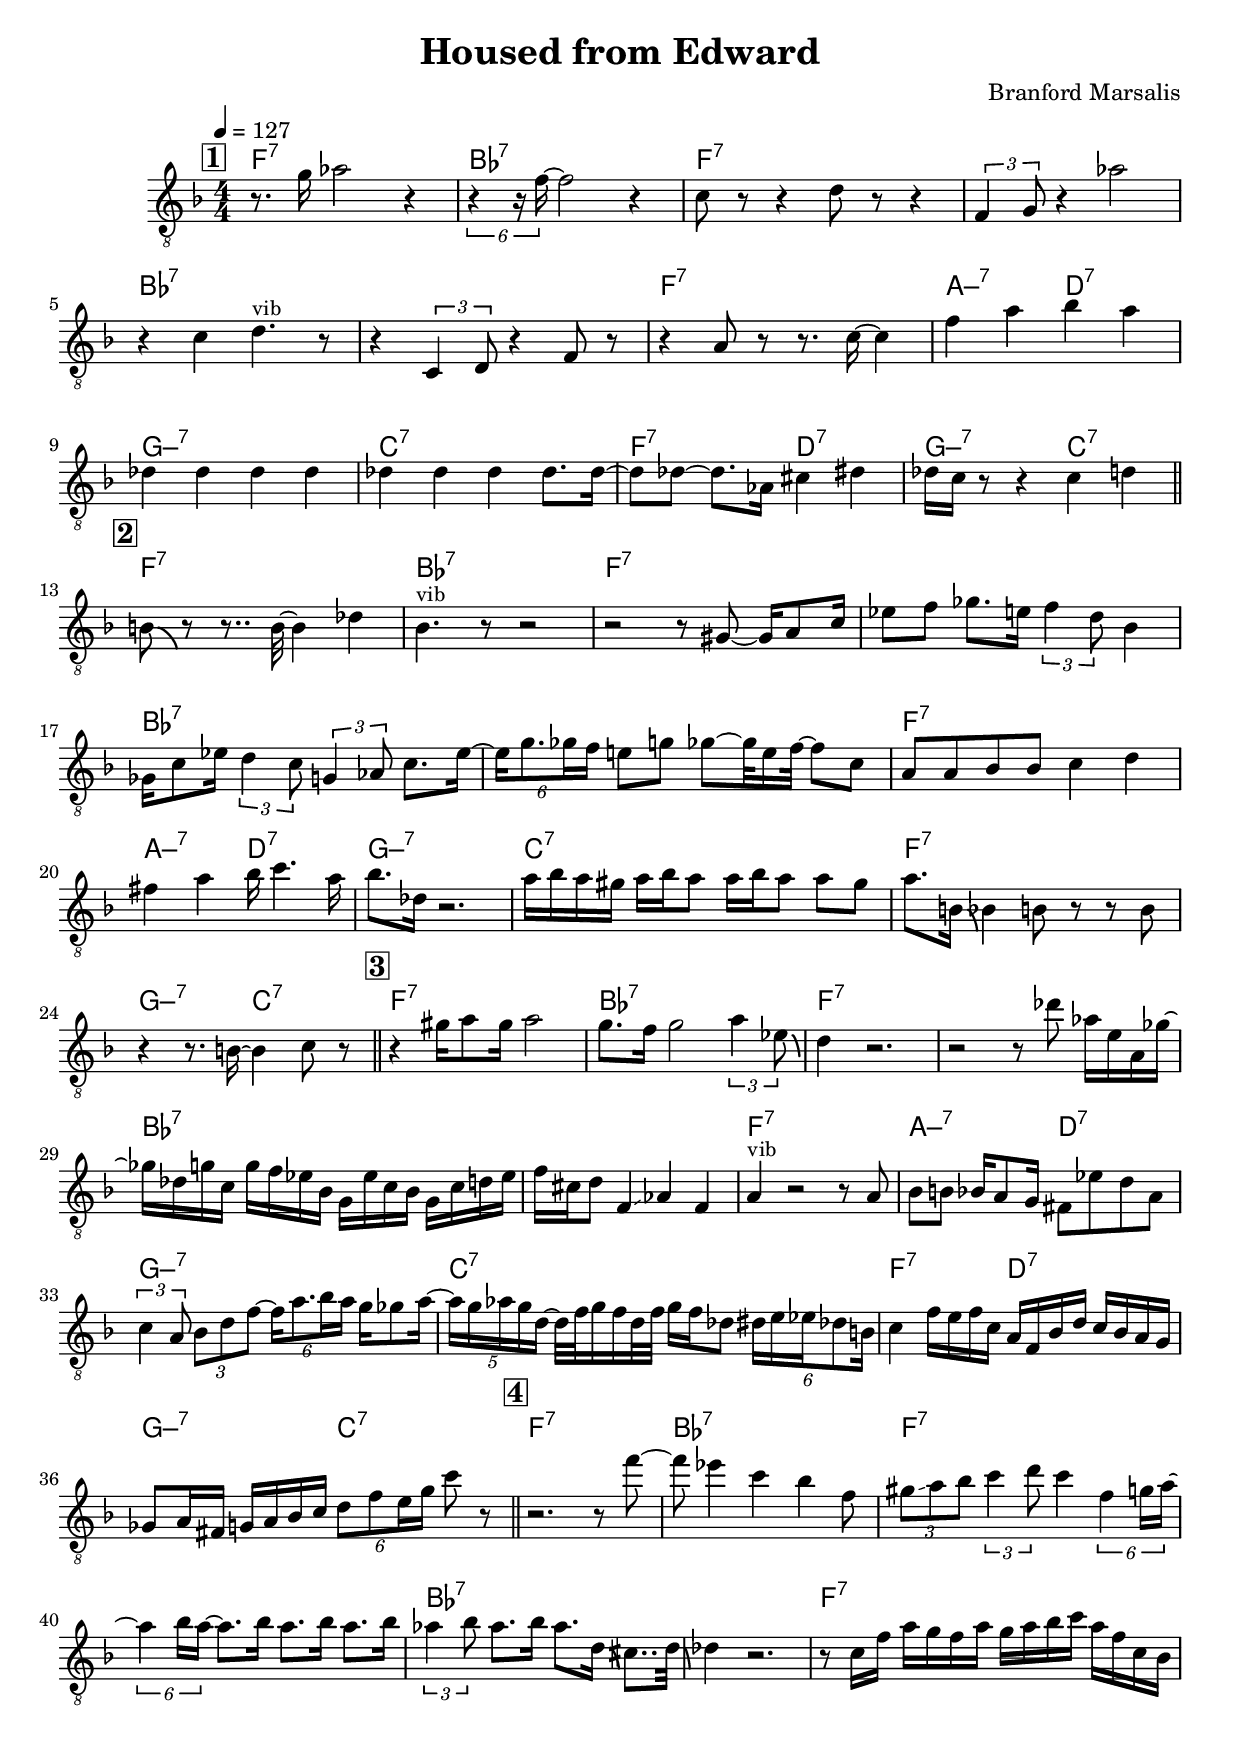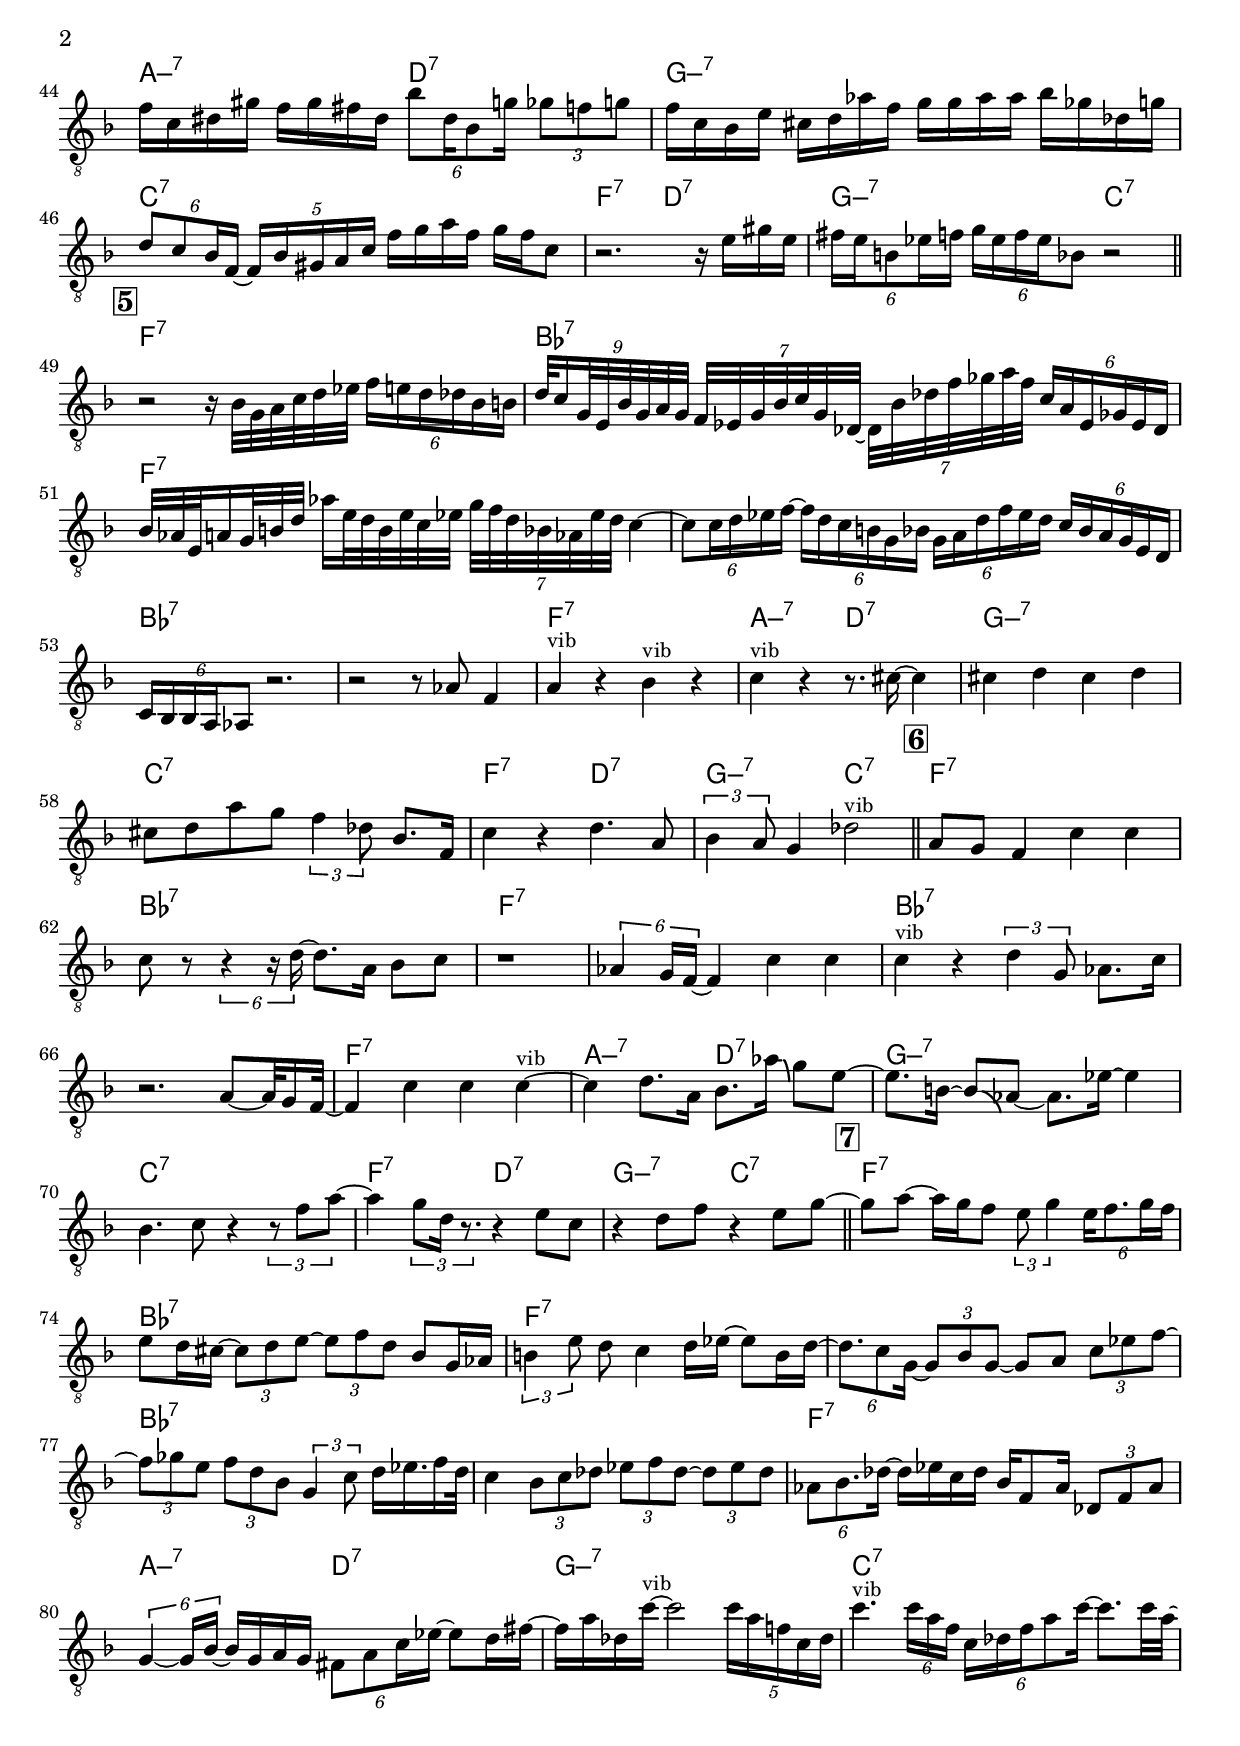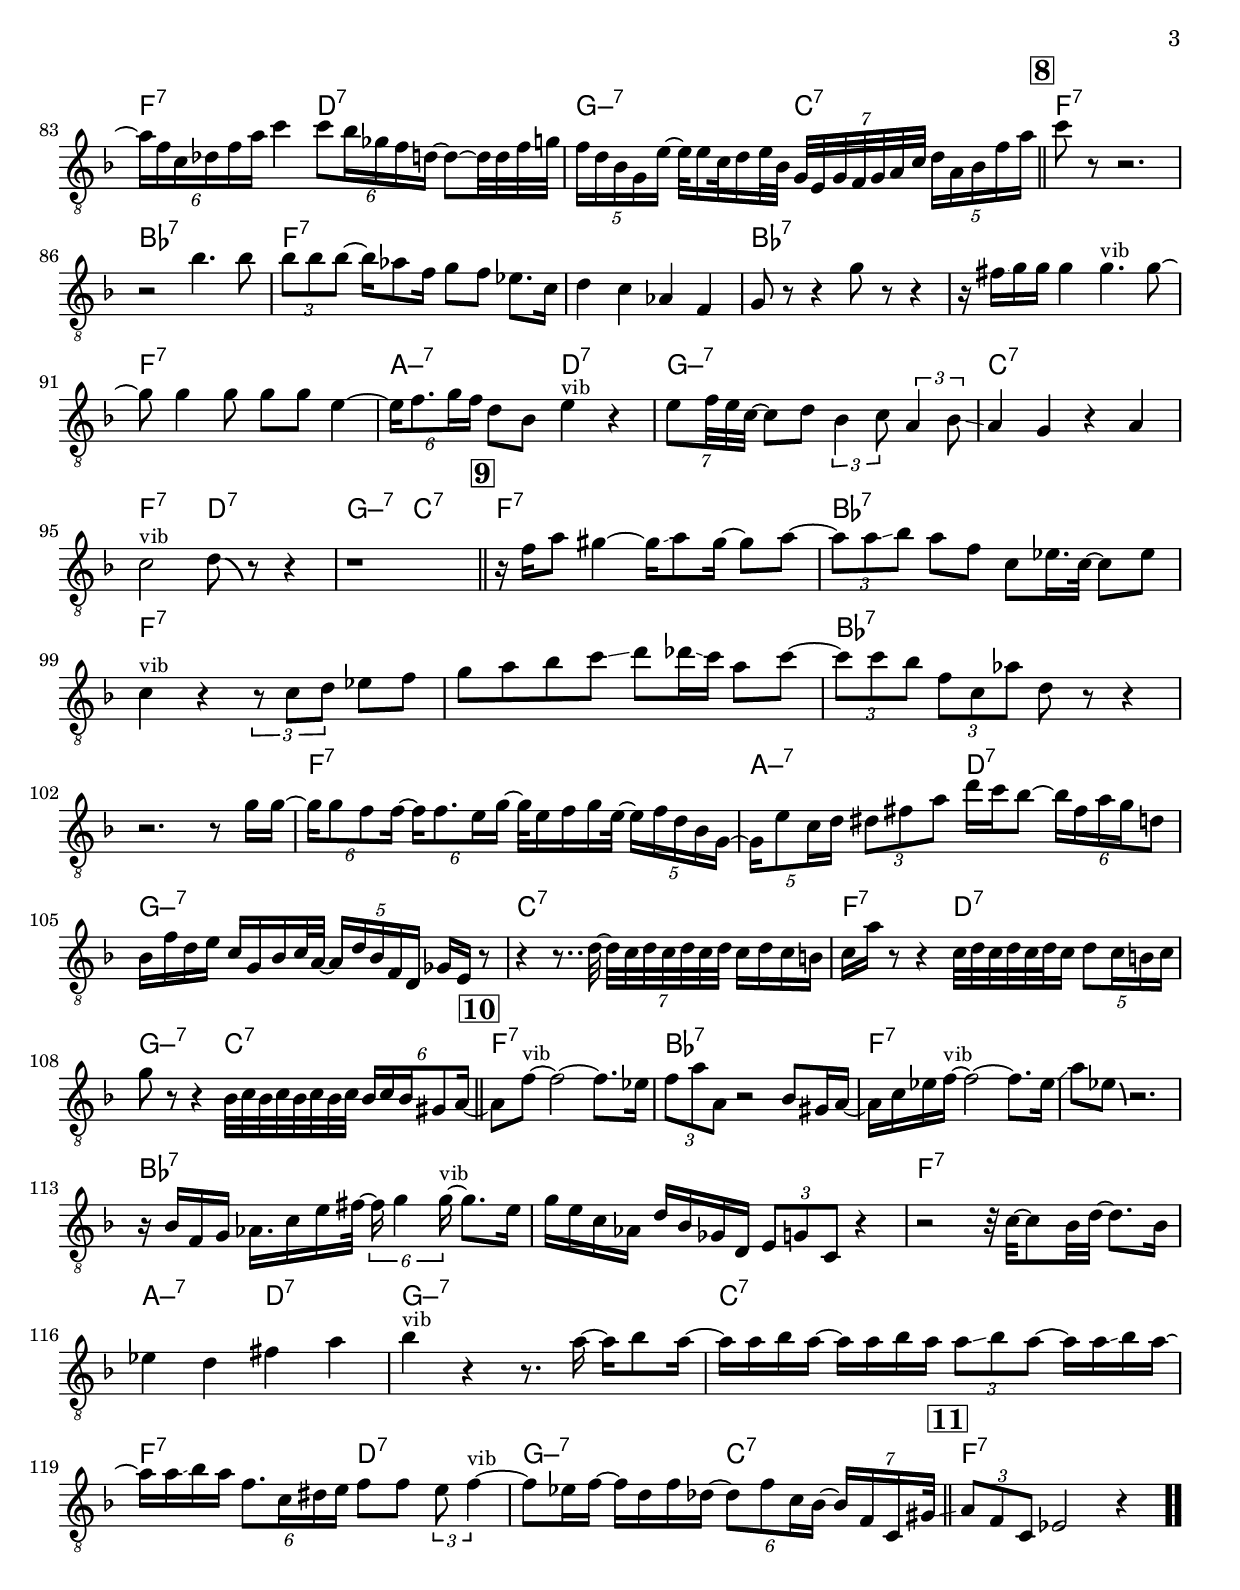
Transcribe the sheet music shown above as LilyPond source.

\version "2.13.2"

#(ly:set-option 'point-and-click #f)

\header {
  title = "Housed from Edward"
  composer = "Branford Marsalis"
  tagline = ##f
}
global =
{
    \override Staff.TimeSignature #'style = #'()
    \time 4/4
    \clef "treble_8"
    \key f \major
    \override Rest #'direction = #'0
    \override MultiMeasureRest #'staff-position = #0
}
\score
{
<<
    \transpose c' c'

    \new ChordNames { \chords {
      \set majorSevenSymbol = \markup { "maj7" }
      \set minorChordModifier = \markup { \char ##x2013 }
      
      | f1:7 | bes1:7 | f1:7 | s1 | bes1:7 | s1 | f1:7 | a2:min7 d2:7 
      | g1:min7 | c1:7 | f2:7 d2:7 | g2:min7 c2:7 | f1:7 | bes1:7 | f1:7 | s1 
      | bes1:7 | s1 | f1:7 | a2:min7 d2:7 | g1:min7 | c1:7 | f1:7 | g2:min7 c2:7 
      | f1:7 | bes1:7 | f1:7 | s1 | bes1:7 | s1 | f1:7 | a2:min7 d2:7 
      | g1:min7 | c1:7 | f2:7 d2:7 | g2:min7 c2:7 | f1:7 | bes1:7 | f1:7 | s1 
      | bes1:7 | s1 | f1:7 | a2:min7 d2:7 | g1:min7 | c1:7 | f2:7 d2:7 | g2:min7 c2:7 
      | f1:7 | bes1:7 | f1:7 | s1 | bes1:7 | s1 | f1:7 | a2:min7 d2:7 
      | g1:min7 | c1:7 | f2:7 d2:7 | g2:min7 c2:7 | f1:7 | bes1:7 | f1:7 | s1 
      | bes1:7 | s1 | f1:7 | a2:min7 d2:7 | g1:min7 | c1:7 | f2:7 d2:7 | g2:min7 c2:7 
      | f1:7 | bes1:7 | f1:7 | s1 | bes1:7 | s1 | f1:7 | a2:min7 d2:7 
      | g1:min7 | c1:7 | f2:7 d2:7 | g2:min7 c2:7 | f1:7 | bes1:7 | f1:7 | s1 
      | bes1:7 | s1 | f1:7 | a2:min7 d2:7 | g1:min7 | c1:7 | f2:7 d2:7 | g2:min7 c2:7 
      | f1:7 | bes1:7 | f1:7 | s1 | bes1:7 | s1 | f1:7 | a2:min7 d2:7 
      | g1:min7 | c1:7 | f2:7 d2:7 | g2:min7 c2:7 | f1:7 | bes1:7 | f1:7 | s1 
      | bes1:7 | s1 | f1:7 | a2:min7 d2:7 | g1:min7 | c1:7 | f2:7 d2:7 | g2:min7 c2:7 
      | f1:7|
      }
      }

    \new Staff
    <<
    \transpose c' c'

    {
      \global
  		%\override Score.MetronomeMark #'transparent = ##t
  		%\override Score.MetronomeMark #'stencil = ##f
  		
  		\override HorizontalBracket #'direction = #UP
  		\override HorizontalBracket #'bracket-flare = #'(0 . 0)
  		
  		\override TextSpanner #'dash-fraction = #1.0
  		\override TextSpanner #'bound-details #'left #'text = \markup{ \concat{\draw-line #'(0 . -1.0) \draw-line #'(1.0 . 0) }}
  		\override TextSpanner #'bound-details #'right #'text = \markup{ \concat{ \draw-line #'(1.0 . 0) \draw-line #'(0 . -1.0) }}
          \set Score.markFormatter = #format-mark-box-numbers


      \tempo 4 = 127
      \set Score.currentBarNumber = #1
     
      \bar "||" \mark \default r8. g'16 aes'2 r4 
      | \tuplet 6/4 {r4 r16 f'16~} f'2 r4 
      | c'8 r8 r4 d'8 r8 r4 
      | \tuplet 3/2 {f4 g8} r4 aes'2 
      | r4 c'4 d'4.^\markup{\left-align \small vib} r8 
      | r4 \tuplet 3/2 {c4 d8} r4 f8 r8 
      | r4 a8 r8 r8. c'16~ c'4 
      | f'4 a'4 bes'4 a'4 
      | des'4 des'4 des'4 des'4 
      | des'4 des'4 des'4 des'8. des'16~ 
      | des'8 des'8~ des'8. aes16 cis'4 dis'4 
      | des'16 c'16 r8 r4 c'4 d'4 
      \bar "||" \mark \default b8\bendAfter #-4  r8 r8.. b32~ b4 des'4 
      | bes4.^\markup{\left-align \small vib} r8 r2 
      | r2 r8 gis8~ gis16 a8 c'16 
      | es'8 f'8 ges'8. e'16 \tuplet 3/2 {f'4 d'8} bes4 
      | ges16 c'8 es'16 \tuplet 3/2 {d'4 c'8} \tuplet 3/2 {g4 aes8} c'8. es'16~ 
      | \tuplet 6/4 {es'16 g'8. ges'16 f'16} e'8 g'8 ges'8~ ges'32 e'16 f'32~ f'8 c'8 
      | a8 a8 bes8 bes8 c'4 d'4 
      | fis'4 a'4 bes'16 c''4. a'16 
      | bes'8. des'16 r2. 
      | a'16 bes'16 a'16 gis'16 a'16 bes'16 a'8 a'16 bes'16 a'8 a'8 gis'8 
      | a'8. b16\bendAfter #-4  bes4 b8 r8 r8 b8 
      | r4 r8. b16~ b4 c'8 r8 
      \bar "||" \mark \default r4 gis'16 a'8 gis'16 a'2 
      | g'8. f'16 g'2 \tuplet 3/2 {a'4 es'8\bendAfter #-4 } 
      | d'4 r2. 
      | r2 r8 des''8 aes'16 e'16 a16 ges'16~ 
      | ges'16 des'16 g'16 c'16 g'16 f'16 es'16 bes16 g16 es'16 c'16 bes16 g16 c'16 d'16 es'16 
      | f'16 cis'16\glissando  d'8 f4\glissando  aes4 f4 
      | a4^\markup{\left-align \small vib} r2 r8 a8 
      | bes8 b8 bes16 a8 g16 fis8 es'8 d'8 a8 
      | \tuplet 3/2 {c'4 a8} \tuplet 3/2 {bes8 d'8 f'8~} \tuplet 6/4 {f'16 a'8. bes'16 a'16} g'16 ges'8 a'16~ 
      | \tuplet 5/4 {a'16 g'16 aes'16 g'16 d'16~} d'32 f'32 g'16 f'16 d'32 f'32 g'16 f'16 des'8 \tuplet 6/4 {dis'16 e'16 es'16 des'8 b16} 
      | c'4 f'16 e'16 f'16 c'16 a16 f16 bes16 d'16 c'16 bes16 a16 g16 
      | ges8 a16 fis16 g16 a16 bes16 c'16 \tuplet 6/4 {d'8 f'8 e'16 g'16} c''8 r8 
      \bar "||" \mark \default r2. r8 f''8~ 
      | f''8 es''4 c''4 bes'4 f'8 
      | \tuplet 3/2 {gis'8\glissando  a'8 bes'8} \tuplet 3/2 {c''4 d''8} c''4 \tuplet 6/4 {f'4 g'16 a'16~} 
      | \tuplet 6/4 {a'4 bes'16 a'16~} a'8. bes'16 a'8. bes'16 a'8. bes'16 
      | \tuplet 3/2 {aes'4 bes'8} aes'8. bes'16 aes'8. d'16\bendAfter #-4  cis'8.. d'32\bendAfter #-4  
      | des'4 r2. 
      | r8 c'16 f'16 a'16 g'16 f'16 a'16 g'16 a'16 bes'16 c''16 a'16 f'16 c'16 bes16 
      | f'16 c'16 dis'16 gis'16 f'16 gis'16 fis'16 dis'16 \tuplet 6/4 {bes'8 dis'16 bes8 g'16} \tuplet 3/2 {ges'8 f'8 g'8} 
      | f'16 c'16 bes16 e'16 cis'16 d'16 aes'16 f'16 g'16 g'16 aes'16 aes'16 bes'16 ges'16 des'16 g'16 
      | \tuplet 6/4 {d'8 c'8 bes16 f16~} \tuplet 5/4 {f16 bes16 gis16 a16 c'16} f'16 g'16 a'16 f'16 g'16 f'16 c'8 
      | r2. r16 e'16 gis'16 e'16 
      | \tuplet 6/4 {fis'16 e'16 b8 es'16 f'16} \tuplet 6/4 {g'16 es'16 f'16 es'16 bes8} r2 
      \bar "||" \mark \default r2 r16 bes32 g32 a32 c'32 d'32 es'32 \tuplet 6/4 {f'16 e'16 d'16 des'16 bes16 b16} 
      | \tuplet 9/8 {d'32 c'16 g32 e32 bes32 g32 a32 g32} \tuplet 7/8 {f32 es32 g32 bes32 c'32 g32 des32~} \tuplet 7/8 {des32 bes32 des'32 f'32 ges'32 a'32 f'32} \tuplet 6/4 {c'16 a16 es16 ges16 es16 des16} 
      | bes32 aes32 e32 a16 g32 b32 d'32 aes'16 e'32 d'32 b32 e'32 c'32 es'32 \tuplet 7/8 {g'32 f'32 d'32 bes32 aes32 es'32 d'32} c'4~ 
      | \tuplet 6/4 {c'8 c'16 d'16 es'16 f'16~} \tuplet 6/4 {f'16 d'16 c'16 b16 g16 bes16} \tuplet 6/4 {g16 a16 d'16 f'16 es'16 d'16} \tuplet 6/4 {c'16 bes16 a16 g16 e16 d16} 
      | \tuplet 6/4 {c16 bes,16 bes,16 a,16 aes,8} r2. 
      | r2 r8 aes8 f4 
      | a4^\markup{\left-align \small vib} r4 bes4^\markup{\left-align \small vib} r4 
      | c'4^\markup{\left-align \small vib} r4 r8. cis'16~ cis'4 
      | cis'4 d'4 cis'4 d'4 
      | cis'8 d'8 a'8 g'8 \tuplet 3/2 {f'4 des'8} bes8. f16 
      | c'4 r4 d'4. a8 
      | \tuplet 3/2 {bes4 a8} g4 des'2^\markup{\left-align \small vib} 
      \bar "||" \mark \default a8 g8 f4 c'4 c'4 
      | c'8 r8 \tuplet 6/4 {r4 r16 d'16~} d'8. a16 bes8 c'8 
      | r1 
      | \tuplet 6/4 {aes4 g16 f16~} f4 c'4 c'4 
      | c'4^\markup{\left-align \small vib} r4 \tuplet 3/2 {d'4 g8} aes8. c'16 
      | r2. a8~ a32 g16 f32~ 
      | f4 c'4 c'4 c'4~^\markup{\left-align \small vib} 
      | c'4 d'8. a16 bes8. aes'16\bendAfter #-4  g'8 e'8~ 
      | e'8. b16~ b8\bendAfter #-4  aes8~ aes8. es'16~ es'4 
      | bes4. c'8 r4 \tuplet 3/2 {r8 f'8 a'8~} 
      | a'4 \tuplet 3/2 {g'8 d'16 r8.} r4 e'8 c'8 
      | r4 d'8 f'8 r4 e'8 g'8~ 
      \bar "||" \mark \default g'8 a'8~ a'16 g'16 f'8 \tuplet 3/2 {e'8 g'4} \tuplet 6/4 {e'16 f'8. g'16 f'16} 
      | e'8 d'16 cis'16~ \tuplet 3/2 {cis'8 d'8 e'8~} \tuplet 3/2 {e'8 f'8 d'8} bes8 g16 aes16 
      | \tuplet 3/2 {b4 e'8} d'8 c'4 d'16 es'16~ es'8 b16 d'16~ 
      | \tuplet 6/4 {d'8. c'8 g16~} \tuplet 3/2 {g8 bes8 g8~} g8 a8 \tuplet 3/2 {c'8 es'8 f'8~} 
      | \tuplet 3/2 {f'8 ges'8 e'8} \tuplet 3/2 {f'8 d'8 bes8} \tuplet 3/2 {g4 c'8} d'16 es'16. f'16 d'32 
      | c'4 \tuplet 3/2 {bes8 c'8 des'8} \tuplet 3/2 {es'8 f'8 des'8~} \tuplet 3/2 {des'8 es'8 des'8} 
      | \tuplet 6/4 {aes8 bes8. des'16~} des'16 es'16 c'16 des'16 bes16 f8 aes16 \tuplet 3/2 {des8 f8 aes8} 
      | \tuplet 6/4 {g4~ g16 bes16~} bes16 g16 a16 g16 \tuplet 6/4 {fis8 a8 c'16 es'16~} es'8 d'16 fis'16~ 
      | fis'16 a'16 des'16 c''16~^\markup{\left-align \small vib} c''2 \tuplet 5/4 {c''16 a'16 f'16 c'16 des'16} 
      | c''4.^\markup{\left-align \small vib} \tuplet 6/4 {c''16 a'16 f'16} \tuplet 6/4 {c'16 des'16 f'16 a'8 c''16~} c''8. c''32 a'32~ 
      | \tuplet 6/4 {a'16 f'16 c'16 des'16 f'16 a'16} c''4 \tuplet 6/4 {c''8 bes'16 ges'16 f'16 d'16~} d'8~ d'32 d'32 f'32 g'32 
      | \tuplet 5/4 {f'16 d'16 bes16 g16 e'16~} e'32 e'16 c'32 d'16 e'32 bes32 \tuplet 7/8 {g32 e32 g32 f32 g32 a32 c'32} \tuplet 5/4 {d'16 a16 bes16 f'16 a'16} 
      \bar "||" \mark \default c''8 r8 r2. 
      | r2 bes'4. bes'8 
      | \tuplet 3/2 {bes'8 bes'8 bes'8~} bes'16 aes'8 f'16 g'8 f'8 es'8. c'16 
      | d'4 c'4 aes4 f4 
      | g8 r8 r4 g'8 r8 r4 
      | r16 fis'16\glissando  g'16 g'16 g'4 g'4.^\markup{\left-align \small vib} g'8~ 
      | g'8 g'4 g'8 g'8 g'8 e'4~ 
      | \tuplet 6/4 {e'16 f'8. g'16 f'16} d'8 bes8 e'4^\markup{\left-align \small vib} r4 
      | \tuplet 7/8 {e'8 f'32 e'32 c'32~} c'8 d'8 \tuplet 3/2 {bes4 c'8} \tuplet 3/2 {a4 bes8\glissando } 
      | a4 g4 r4 a4 
      | c'2^\markup{\left-align \small vib} d'8\bendAfter #-4  r8 r4 
      | r1 
      \bar "||" \mark \default r16 f'16 a'8 gis'4~ gis'16\glissando  a'8 gis'16~ gis'8 a'8~ 
      | \tuplet 3/2 {a'8 a'8\glissando  bes'8} a'8 f'8 c'8 es'16. c'32~ c'8 es'8 
      | c'4^\markup{\left-align \small vib} r4 \tuplet 3/2 {r8 c'8 d'8} es'8 f'8 
      | g'8 a'8 bes'8 c''8\glissando  d''8 des''16\glissando  c''16 a'8 c''8~ 
      | \tuplet 3/2 {c''8 c''8 bes'8} \tuplet 3/2 {f'8 c'8 aes'8} d'8 r8 r4 
      | r2. r8 g'16 g'16~ 
      | \tuplet 6/4 {g'16 g'8 f'8 f'16~} \tuplet 6/4 {f'16 f'8. e'16 g'16~} g'32 e'16 f'16 g'16 e'32~ \tuplet 5/4 {e'16 f'16 d'16 bes16 g16~} 
      | \tuplet 5/4 {g16 e'8 c'16 d'16} \tuplet 3/2 {dis'8 fis'8 a'8} d''16 c''16 bes'8~ \tuplet 6/4 {bes'16 fis'16 a'16 g'16 d'8} 
      | bes16 f'16 d'16 e'16 c'16 g16 bes16 c'32 a32~ \tuplet 5/4 {a16 d'16 bes16 f16 d16} ges16 e16 r8 
      | r4 r8.. d'32~ \tuplet 7/8 {d'32 c'32 d'32 c'32 d'32 c'32 d'32} c'16 d'16 c'16 b16 
      | c'16 a'16 r8 r4 c'32 d'32 c'32 d'32 c'32 d'32 c'16 \tuplet 5/4 {d'8 c'16 b16 c'16} 
      | g'8 r8 r4 bes32 c'32 bes32 c'32 bes32 c'32 bes32 c'32 \tuplet 6/4 {bes16 c'16 bes16 gis8 a16~} 
      \bar "||" \mark \default a8 f'8~^\markup{\left-align \small vib} f'2~ f'8. es'16 
      | \tuplet 3/2 {f'8 a'8 a8} r2 bes8 gis16 a16~ 
      | a16 c'16 es'16\glissando  f'16~^\markup{\left-align \small vib} f'2~ f'8. es'16\glissando  
      | a'8 es'8\bendAfter #-4  r2. 
      | r16 bes16 f16 g16 aes16. c'16 e'16 fis'32~ \tuplet 6/4 {fis'16 g'4 g'16~^\markup{\left-align \small vib}} g'8. e'16 
      | g'16 e'16 c'16 aes16 d'16 bes16 ges16 d16 \tuplet 3/2 {e8 g8 c8} r4 
      | r2 r32 c'32~ c'8 bes32 d'32~ d'8. bes16 
      | es'4 d'4 fis'4 a'4 
      | bes'4^\markup{\left-align \small vib} r4 r8. a'16~ a'16 bes'8 a'16~ 
      | a'16 a'16 bes'16 a'16~ a'16 a'16 bes'16 a'16 \tuplet 3/2 {a'8\glissando  bes'8 a'8~} a'16 a'16\glissando  bes'16 a'16~ 
      | a'16 a'16\glissando  bes'16 a'16 \tuplet 6/4 {f'8. c'16 dis'16\glissando  e'16} f'8 f'8 \tuplet 3/2 {e'8 f'4~^\markup{\left-align \small vib}} 
      | f'8 es'16 f'16~ f'16 d'16 f'16 des'16~ \tuplet 6/4 {des'8 f'8 c'16 bes16~} \tuplet 7/8 {bes16 f16 c16 gis32\glissando } 
      \bar "||" \mark \default \tuplet 3/2 {a8 f8 c8} es2 r4\bar  ".."
    }
    >>
>>    
}
